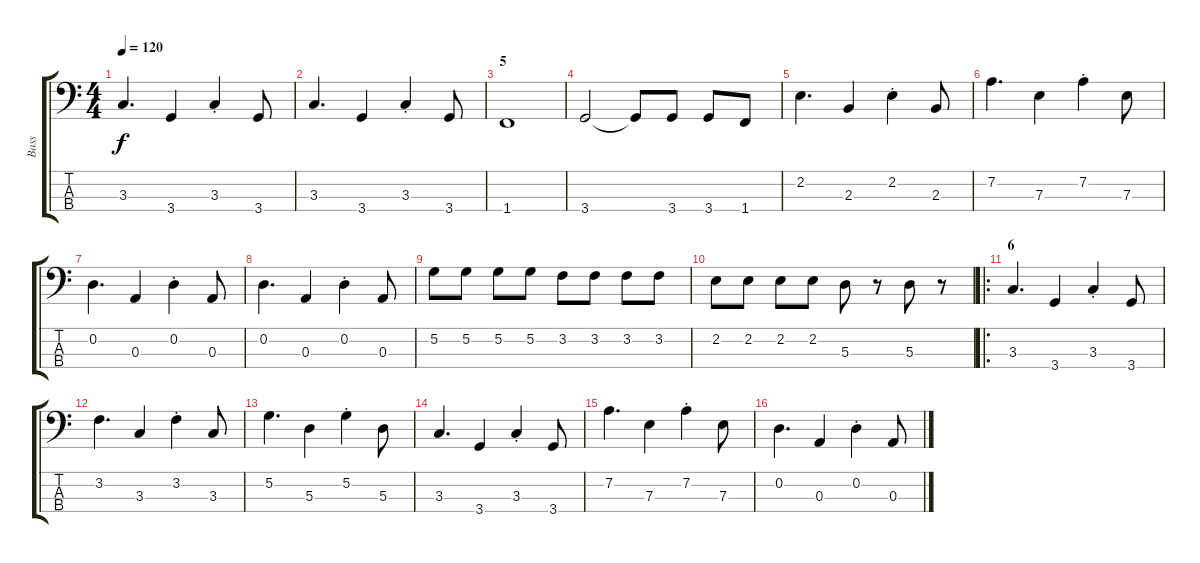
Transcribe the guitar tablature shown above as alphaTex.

\track ("Bass" "Bass") {instrument electricbassfinger}
\staff {score tabs}
\tuning (G2 D2 A1 E1) {hide}
\ts (4 4)
\tempo 120
\clef f4
\ks c
3.3.4{d dy f} 3.4.4 3.3{st}.4 3.4.8 |
3.3.4{d} 3.4.4 3.3{st}.4 3.4.8 |
\section ("" "5")
1.4.1 |
3.4.2 3.4{t}.8 3.4.8 3.4.8 1.4.8 |
2.2.4{d} 2.3.4 2.2{st}.4 2.3.8 |
7.2.4{d} 7.3.4 7.2{st}.4 7.3.8 |
0.2.4{d} 0.3.4 0.2{st}.4 0.3.8 |
0.2.4{d} 0.3.4 0.2{st}.4 0.3.8 |
5.2.8 5.2.8 5.2.8 5.2.8 3.2.8 3.2.8 3.2.8 3.2.8 |
2.2.8 2.2.8 2.2.8 2.2.8 5.3.8 r.8 5.3.8 r.8 |
\ro
\section ("" "6")
3.3.4{d} 3.4.4 3.3{st}.4 3.4.8 |
3.2.4{d} 3.3.4 3.2{st}.4 3.3.8 |
5.2.4{d} 5.3.4 5.2{st}.4 5.3.8 |
3.3.4{d} 3.4.4 3.3{st}.4 3.4.8 |
7.2.4{d} 7.3.4 7.2{st}.4 7.3.8 |
0.2.4{d} 0.3.4 0.2{st}.4 0.3.8
